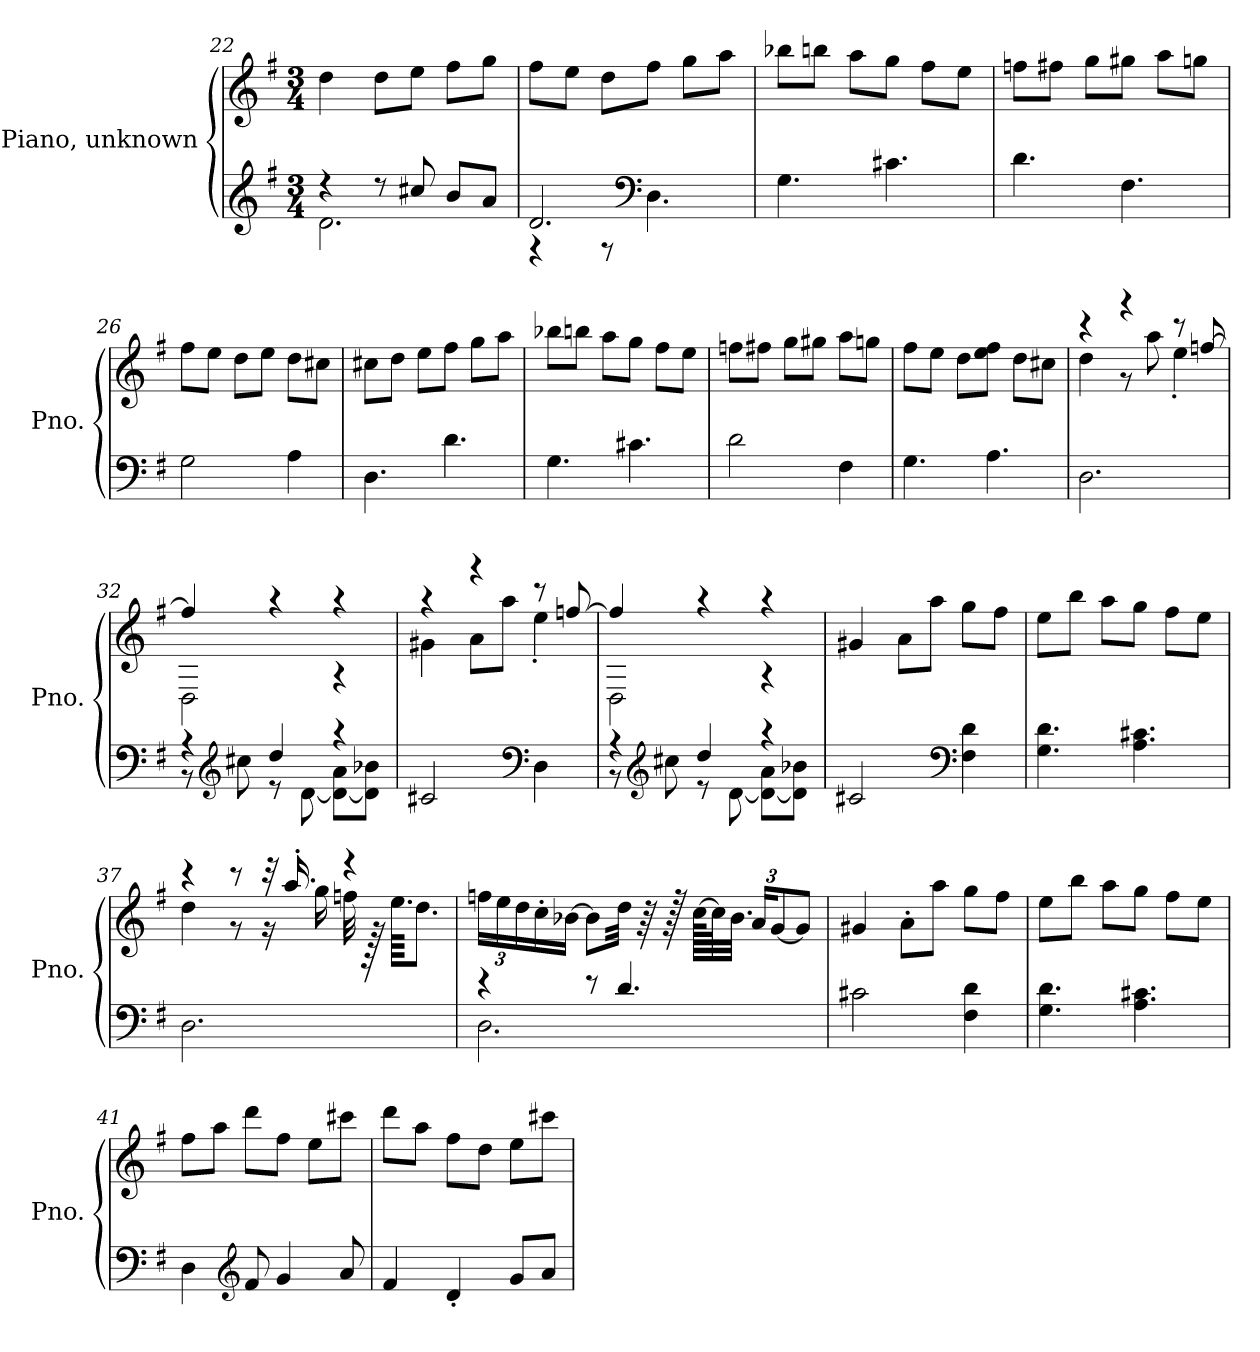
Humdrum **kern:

**kern	**kern
*part1	*part1
*staff2	*staff1
*I"Piano, unknown	*
*I'Pno.	*
*clefG2	*clefG2
*k[f#]	*k[f#]
*M3/4	*M3/4
=22	=22
*^	*
4r	2.d\	4dd\
8r	.	8dd\L
8cc#X/	.	8ee\J
8b/L	.	8ff#\L
8a/J	.	8gg\J
=23	=23	=23
2.d/	4r	8ff#\L
.	.	8ee\J
.	8r	8dd\L
*clefF4	*	*
.	4.D\	8ff#\J
.	.	8gg\L
.	.	8aa\J
*v	*v	*
=24	=24
4.G\	8bb-X\L
.	8bbn\J
.	8aa\L
4.c#X\	8gg\J
.	8ff#\L
.	8ee\J
!!LO:PB:g=z
=25	=25
4.d\	8ffn\L
.	8ff#X\J
.	8gg\L
4.F#\	8gg#X\J
.	8aa\L
.	8ggn\J
=26	=26
2G\	8ff#\L
.	8ee\J
.	8dd\L
.	8ee\J
4A\	8dd\L
.	8cc#X\J
=27	=27
4.D\	8cc#X\L
.	8dd\J
.	8ee\L
4.d\	8ff#\J
.	8gg\L
.	8aa\J
=28	=28
4.G\	8bb-X\L
.	8bbn\J
.	8aa\L
4.c#X\	8gg\J
.	8ff#\L
.	8ee\J
=29	=29
2d\	8ffn\L
.	8ff#X\J
.	8gg\L
.	8gg#X\J
4F#\	8aa\L
.	8ggn\J
!!LO:LB:g=z
=30	=30
4.G\	8ff#\L
.	8ee\J
.	8dd\L
4.A\	8ee\ 8ff#\J
.	8dd\L
.	8cc#X\J
=31	=31
*	*^
2.D\	4r	4dd\
.	4r	8r
.	.	8aa\
.	8r	4ee'\
.	[8ffn/	.
=32	=32	=32
*^	*	*
4r	8r	4ff/]	2D\
*clefG2	*	*	*
.	8cc#X\	.	.
4dd/	8r	4r	.
.	[8d\	.	.
4r	8d\_ 8a\L	4r	4r
.	8d\] 8b-X\J	.	.
*v	*v	*	*
=33	=33	=33
2c#X/	4r	4g#X\
.	4r	8a\L
.	.	8aa\J
*clefF4	*	*
4D\	8r	4ee'\
.	[8ffn/	.
=34	=34	=34
*^	*	*
4r	8r	4ff/]	2D\
*clefG2	*	*	*
.	8cc#X\	.	.
4dd/	8r	4r	.
.	[8d\	.	.
4r	8d\_ 8a\L	4r	4r
.	8d\] 8b-X\J	.	.
*v	*v	*	*
*	*v	*v
!!LO:LB:g=z
=35	=35
2c#X/	4g#X/
.	8a\L
.	8aa\J
*clefF4	*
4F#\ 4d\	8gg\L
.	8ff#\J
=36	=36
4.G\ 4.d\	8ee\L
.	8bb\J
.	8aa\L
4.A\ 4.c#X\	8gg\J
.	8ff#\L
.	8ee\J
=37	=37
*	*^
2.D\	4r	4dd\
.	8r	8r
.	32r	16r
.	16.aa'/	.
.	.	16gg\
.	4r	32ffn\
.	.	128r
.	.	64.ee\KKKL
.	.	8.dd\J
*	*v	*v
=38	=38
*^	*
*	*	*Xbrackettup
4r	2.D\	24ffn\LL
.	.	24ee\
.	.	24dd\
.	.	16cc'\
.	.	[16b-X\JJ
8r	.	8b-\L]
4.d/	.	32dd\Jkk
.	.	64r
.	.	128r
.	.	[128cc\KLLLL
.	.	64cc\J]
.	.	32.b-\JJJ
.	.	24a/KL
.	.	[12g/
.	.	8g/J]
*v	*v	*
!!LO:LB:g=z
=39	=39
2c#X\	4g#X/
.	8a'\L
.	8aa\J
4F#\ 4d\	8gg\L
.	8ff#\J
=40	=40
4.G\ 4.d\	8ee\L
.	8bb\J
.	8aa\L
4.A\ 4.c#X\	8gg\J
.	8ff#\L
.	8ee\J
=41	=41
4D\	8ff#\L
.	8aa\J
*clefG2	*
8f#/	8ddd\L
4g/	8ff#\J
.	8ee\L
8a/	8ccc#X\J
=42	=42
4f#/	8ddd\L
.	8aa\J
4d'/	8ff#\L
.	8dd\J
8g/L	8ee\L
8a/J	8ccc#X\J
=	=
*-	*-
